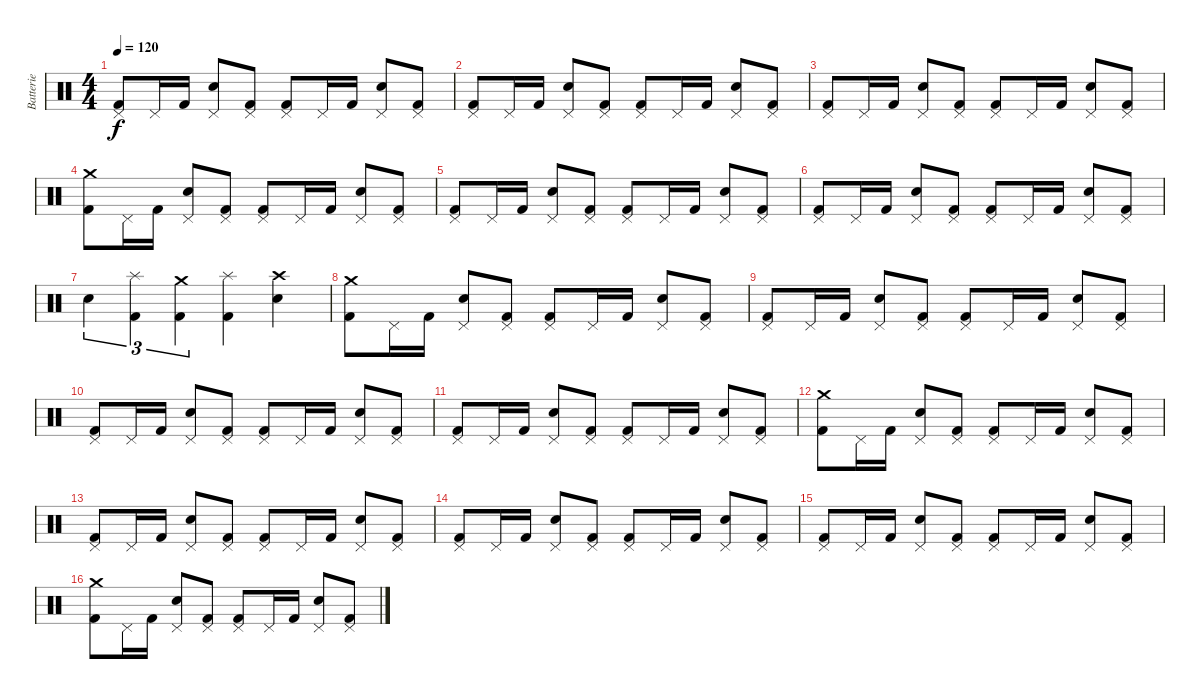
\track ("Batterie" "Batterie") {instrument percussion}
\staff {score}
\articulation defaults
\ts (4 4)
\tempo 120
\clef neutral
\ks c
("Pedal Hi-Hat (hit)" "Kick (hit) 2").8{dy f} "Pedal Hi-Hat (hit)".16 "Kick (hit) 2".16 ("Pedal Hi-Hat (hit)" "Snare (hit) 2").8 ("Pedal Hi-Hat (hit)" "Kick (hit) 2").8 ("Pedal Hi-Hat (hit)" "Kick (hit) 2").8 "Pedal Hi-Hat (hit)".16 "Kick (hit) 2".16 ("Pedal Hi-Hat (hit)" "Snare (hit) 2").8 ("Pedal Hi-Hat (hit)" "Kick (hit) 2").8 |
("Pedal Hi-Hat (hit)" "Kick (hit) 2").8 "Pedal Hi-Hat (hit)".16 "Kick (hit) 2".16 ("Pedal Hi-Hat (hit)" "Snare (hit) 2").8 ("Pedal Hi-Hat (hit)" "Kick (hit) 2").8 ("Pedal Hi-Hat (hit)" "Kick (hit) 2").8 "Pedal Hi-Hat (hit)".16 "Kick (hit) 2".16 ("Pedal Hi-Hat (hit)" "Snare (hit) 2").8 ("Pedal Hi-Hat (hit)" "Kick (hit) 2").8 |
("Pedal Hi-Hat (hit)" "Kick (hit) 2").8 "Pedal Hi-Hat (hit)".16 "Kick (hit) 2".16 ("Pedal Hi-Hat (hit)" "Snare (hit) 2").8 ("Pedal Hi-Hat (hit)" "Kick (hit) 2").8 ("Pedal Hi-Hat (hit)" "Kick (hit) 2").8 "Pedal Hi-Hat (hit)".16 "Kick (hit) 2".16 ("Pedal Hi-Hat (hit)" "Snare (hit) 2").8 ("Pedal Hi-Hat (hit)" "Kick (hit) 2").8 |
("Crash medium (hit)" "Kick (hit) 2").8 "Pedal Hi-Hat (hit)".16 "Kick (hit) 2".16 ("Pedal Hi-Hat (hit)" "Snare (hit) 2").8 ("Pedal Hi-Hat (hit)" "Kick (hit) 2").8 ("Pedal Hi-Hat (hit)" "Kick (hit) 2").8 "Pedal Hi-Hat (hit)".16 "Kick (hit) 2".16 ("Pedal Hi-Hat (hit)" "Snare (hit) 2").8 ("Pedal Hi-Hat (hit)" "Kick (hit) 2").8 |
("Pedal Hi-Hat (hit)" "Kick (hit) 2").8 "Pedal Hi-Hat (hit)".16 "Kick (hit) 2".16 ("Pedal Hi-Hat (hit)" "Snare (hit) 2").8 ("Pedal Hi-Hat (hit)" "Kick (hit) 2").8 ("Pedal Hi-Hat (hit)" "Kick (hit) 2").8 "Pedal Hi-Hat (hit)".16 "Kick (hit) 2".16 ("Pedal Hi-Hat (hit)" "Snare (hit) 2").8 ("Pedal Hi-Hat (hit)" "Kick (hit) 2").8 |
("Pedal Hi-Hat (hit)" "Kick (hit) 2").8 "Pedal Hi-Hat (hit)".16 "Kick (hit) 2".16 ("Pedal Hi-Hat (hit)" "Snare (hit) 2").8 ("Pedal Hi-Hat (hit)" "Kick (hit) 2").8 ("Pedal Hi-Hat (hit)" "Kick (hit) 2").8 "Pedal Hi-Hat (hit)".16 "Kick (hit) 2".16 ("Pedal Hi-Hat (hit)" "Snare (hit) 2").8 ("Pedal Hi-Hat (hit)" "Kick (hit) 2").8 |
"Snare (hit) 2".4{tu (3 2)} ("Splash (hit)" "Kick (hit) 2").4{tu (3 2)} ("Crash medium (hit)" "Kick (hit) 2").4{tu (3 2)} ("Splash (hit)" "Kick (hit) 2").4 ("Crash high (hit)" "Snare (hit) 2").4 |
("Crash medium (hit)" "Kick (hit) 2").8 "Pedal Hi-Hat (hit)".16 "Kick (hit) 2".16 ("Pedal Hi-Hat (hit)" "Snare (hit) 2").8 ("Pedal Hi-Hat (hit)" "Kick (hit) 2").8 ("Pedal Hi-Hat (hit)" "Kick (hit) 2").8 "Pedal Hi-Hat (hit)".16 "Kick (hit) 2".16 ("Pedal Hi-Hat (hit)" "Snare (hit) 2").8 ("Pedal Hi-Hat (hit)" "Kick (hit) 2").8 |
("Pedal Hi-Hat (hit)" "Kick (hit) 2").8 "Pedal Hi-Hat (hit)".16 "Kick (hit) 2".16 ("Pedal Hi-Hat (hit)" "Snare (hit) 2").8 ("Pedal Hi-Hat (hit)" "Kick (hit) 2").8 ("Pedal Hi-Hat (hit)" "Kick (hit) 2").8 "Pedal Hi-Hat (hit)".16 "Kick (hit) 2".16 ("Pedal Hi-Hat (hit)" "Snare (hit) 2").8 ("Pedal Hi-Hat (hit)" "Kick (hit) 2").8 |
("Pedal Hi-Hat (hit)" "Kick (hit) 2").8 "Pedal Hi-Hat (hit)".16 "Kick (hit) 2".16 ("Pedal Hi-Hat (hit)" "Snare (hit) 2").8 ("Pedal Hi-Hat (hit)" "Kick (hit) 2").8 ("Pedal Hi-Hat (hit)" "Kick (hit) 2").8 "Pedal Hi-Hat (hit)".16 "Kick (hit) 2".16 ("Pedal Hi-Hat (hit)" "Snare (hit) 2").8 ("Pedal Hi-Hat (hit)" "Kick (hit) 2").8 |
("Pedal Hi-Hat (hit)" "Kick (hit) 2").8 "Pedal Hi-Hat (hit)".16 "Kick (hit) 2".16 ("Pedal Hi-Hat (hit)" "Snare (hit) 2").8 ("Pedal Hi-Hat (hit)" "Kick (hit) 2").8 ("Pedal Hi-Hat (hit)" "Kick (hit) 2").8 "Pedal Hi-Hat (hit)".16 "Kick (hit) 2".16 ("Pedal Hi-Hat (hit)" "Snare (hit) 2").8 ("Pedal Hi-Hat (hit)" "Kick (hit) 2").8 |
("Crash medium (hit)" "Kick (hit) 2").8 "Pedal Hi-Hat (hit)".16 "Kick (hit) 2".16 ("Pedal Hi-Hat (hit)" "Snare (hit) 2").8 ("Pedal Hi-Hat (hit)" "Kick (hit) 2").8 ("Pedal Hi-Hat (hit)" "Kick (hit) 2").8 "Pedal Hi-Hat (hit)".16 "Kick (hit) 2".16 ("Pedal Hi-Hat (hit)" "Snare (hit) 2").8 ("Pedal Hi-Hat (hit)" "Kick (hit) 2").8 |
("Pedal Hi-Hat (hit)" "Kick (hit) 2").8 "Pedal Hi-Hat (hit)".16 "Kick (hit) 2".16 ("Pedal Hi-Hat (hit)" "Snare (hit) 2").8 ("Pedal Hi-Hat (hit)" "Kick (hit) 2").8 ("Pedal Hi-Hat (hit)" "Kick (hit) 2").8 "Pedal Hi-Hat (hit)".16 "Kick (hit) 2".16 ("Pedal Hi-Hat (hit)" "Snare (hit) 2").8 ("Pedal Hi-Hat (hit)" "Kick (hit) 2").8 |
("Pedal Hi-Hat (hit)" "Kick (hit) 2").8 "Pedal Hi-Hat (hit)".16 "Kick (hit) 2".16 ("Pedal Hi-Hat (hit)" "Snare (hit) 2").8 ("Pedal Hi-Hat (hit)" "Kick (hit) 2").8 ("Pedal Hi-Hat (hit)" "Kick (hit) 2").8 "Pedal Hi-Hat (hit)".16 "Kick (hit) 2".16 ("Pedal Hi-Hat (hit)" "Snare (hit) 2").8 ("Pedal Hi-Hat (hit)" "Kick (hit) 2").8 |
("Pedal Hi-Hat (hit)" "Kick (hit) 2").8 "Pedal Hi-Hat (hit)".16 "Kick (hit) 2".16 ("Pedal Hi-Hat (hit)" "Snare (hit) 2").8 ("Pedal Hi-Hat (hit)" "Kick (hit) 2").8 ("Pedal Hi-Hat (hit)" "Kick (hit) 2").8 "Pedal Hi-Hat (hit)".16 "Kick (hit) 2".16 ("Pedal Hi-Hat (hit)" "Snare (hit) 2").8 ("Pedal Hi-Hat (hit)" "Kick (hit) 2").8 |
("Crash medium (hit)" "Kick (hit) 2").8 "Pedal Hi-Hat (hit)".16 "Kick (hit) 2".16 ("Pedal Hi-Hat (hit)" "Snare (hit) 2").8 ("Pedal Hi-Hat (hit)" "Kick (hit) 2").8 ("Pedal Hi-Hat (hit)" "Kick (hit) 2").8 "Pedal Hi-Hat (hit)".16 "Kick (hit) 2".16 ("Pedal Hi-Hat (hit)" "Snare (hit) 2").8 ("Pedal Hi-Hat (hit)" "Kick (hit) 2").8
